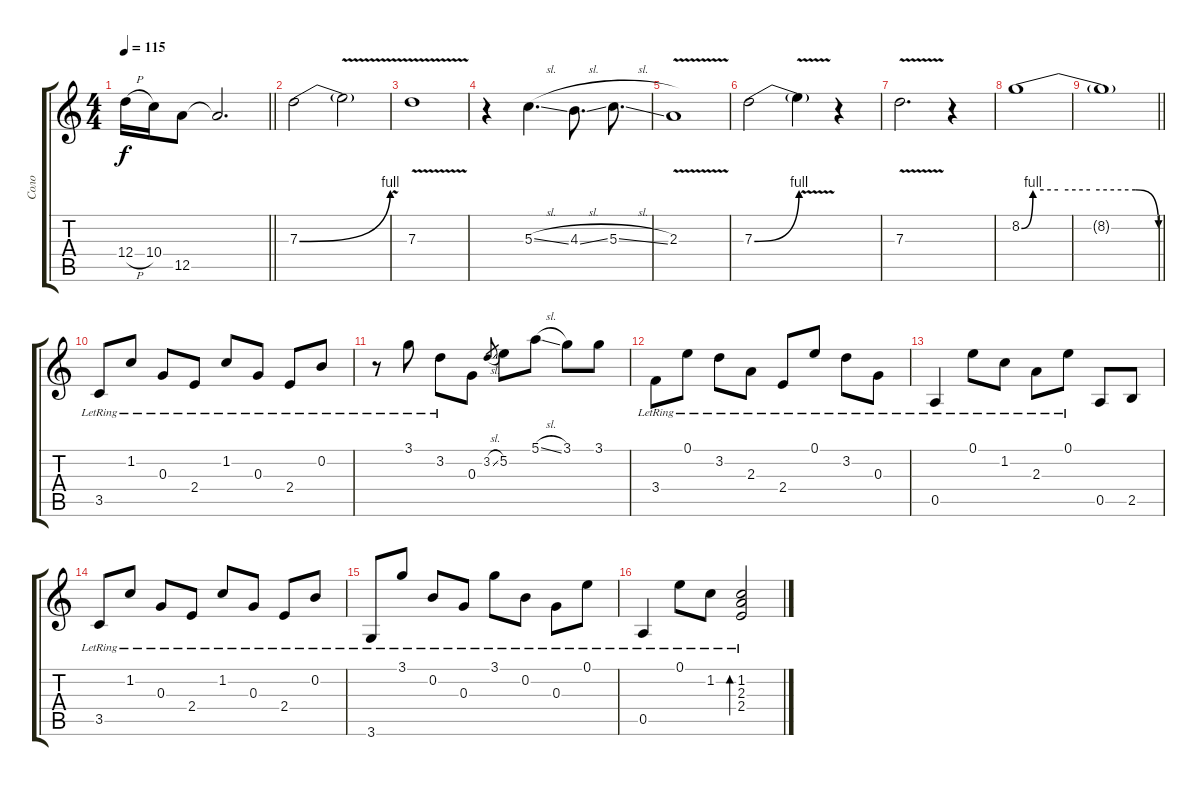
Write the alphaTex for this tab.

\track ("Соло" "Соло") {instrument distortionguitar}
\staff {score tabs}
\tuning (E4 B3 G3 D3 A2 E2) {hide}
\ts (4 4)
\tempo 115
\clef g2
\barLineRight lightlight
\ks c
12.4{h}.16{dy f} 10.4.16 12.5.8 12.5{t}.2{d} |
7.3{be (bend 0 0 60 4)}.2{volume 13} 7.3{v t}.2 |
7.3{v}.1 |
r.4 5.3{sl}.4{d} 4.3{sl}.8{d} 5.3{sl}.8{d} |
2.3{v}.1 |
7.3{be (bend 0 0 60 4)}.2 7.3{v t}.4 r.4 |
7.3{v}.2{d} r.4 |
8.2{be (custom 0 0 5 4 16 4 30 4 50 4 60 0)}.1 |
\barLineRight lightlight
8.2{t}.1 |
3.5{lr}.8{instrument acousticguitarnylon} 1.2{lr}.8 0.3{lr}.8 2.4{lr}.8 1.2{lr}.8 0.3{lr}.8 2.4{lr}.8 0.2{lr}.8 |
r.8 3.1{lr}.8 3.2{lr}.8 0.3.8 3.2{sl}.8{gr} 5.2.8 5.1{sl}.8 3.1.8 3.1.8 |
3.4{lr}.8 0.1{lr}.8 3.2{lr}.8 2.3{lr}.8 2.4{lr}.8 0.1{lr}.8 3.2{lr}.8 0.3{lr}.8 |
0.5{lr}.4 0.1{lr}.8 1.2{lr}.8 2.3{lr}.8 0.1{lr}.8 0.5.8 2.5.8 |
3.5{lr}.8 1.2{lr}.8 0.3{lr}.8 2.4{lr}.8 1.2{lr}.8 0.3{lr}.8 2.4{lr}.8 0.2{lr}.8 |
3.6{lr}.8 3.1{lr}.8 0.2{lr}.8 0.3{lr}.8 3.1{lr}.8 0.2{lr}.8 0.3{lr}.8 0.1{lr}.8 |
0.5{lr}.4 0.1{lr}.8 1.2{lr}.8 (1.2 2.3{lr} 2.4).2{bd 120}
